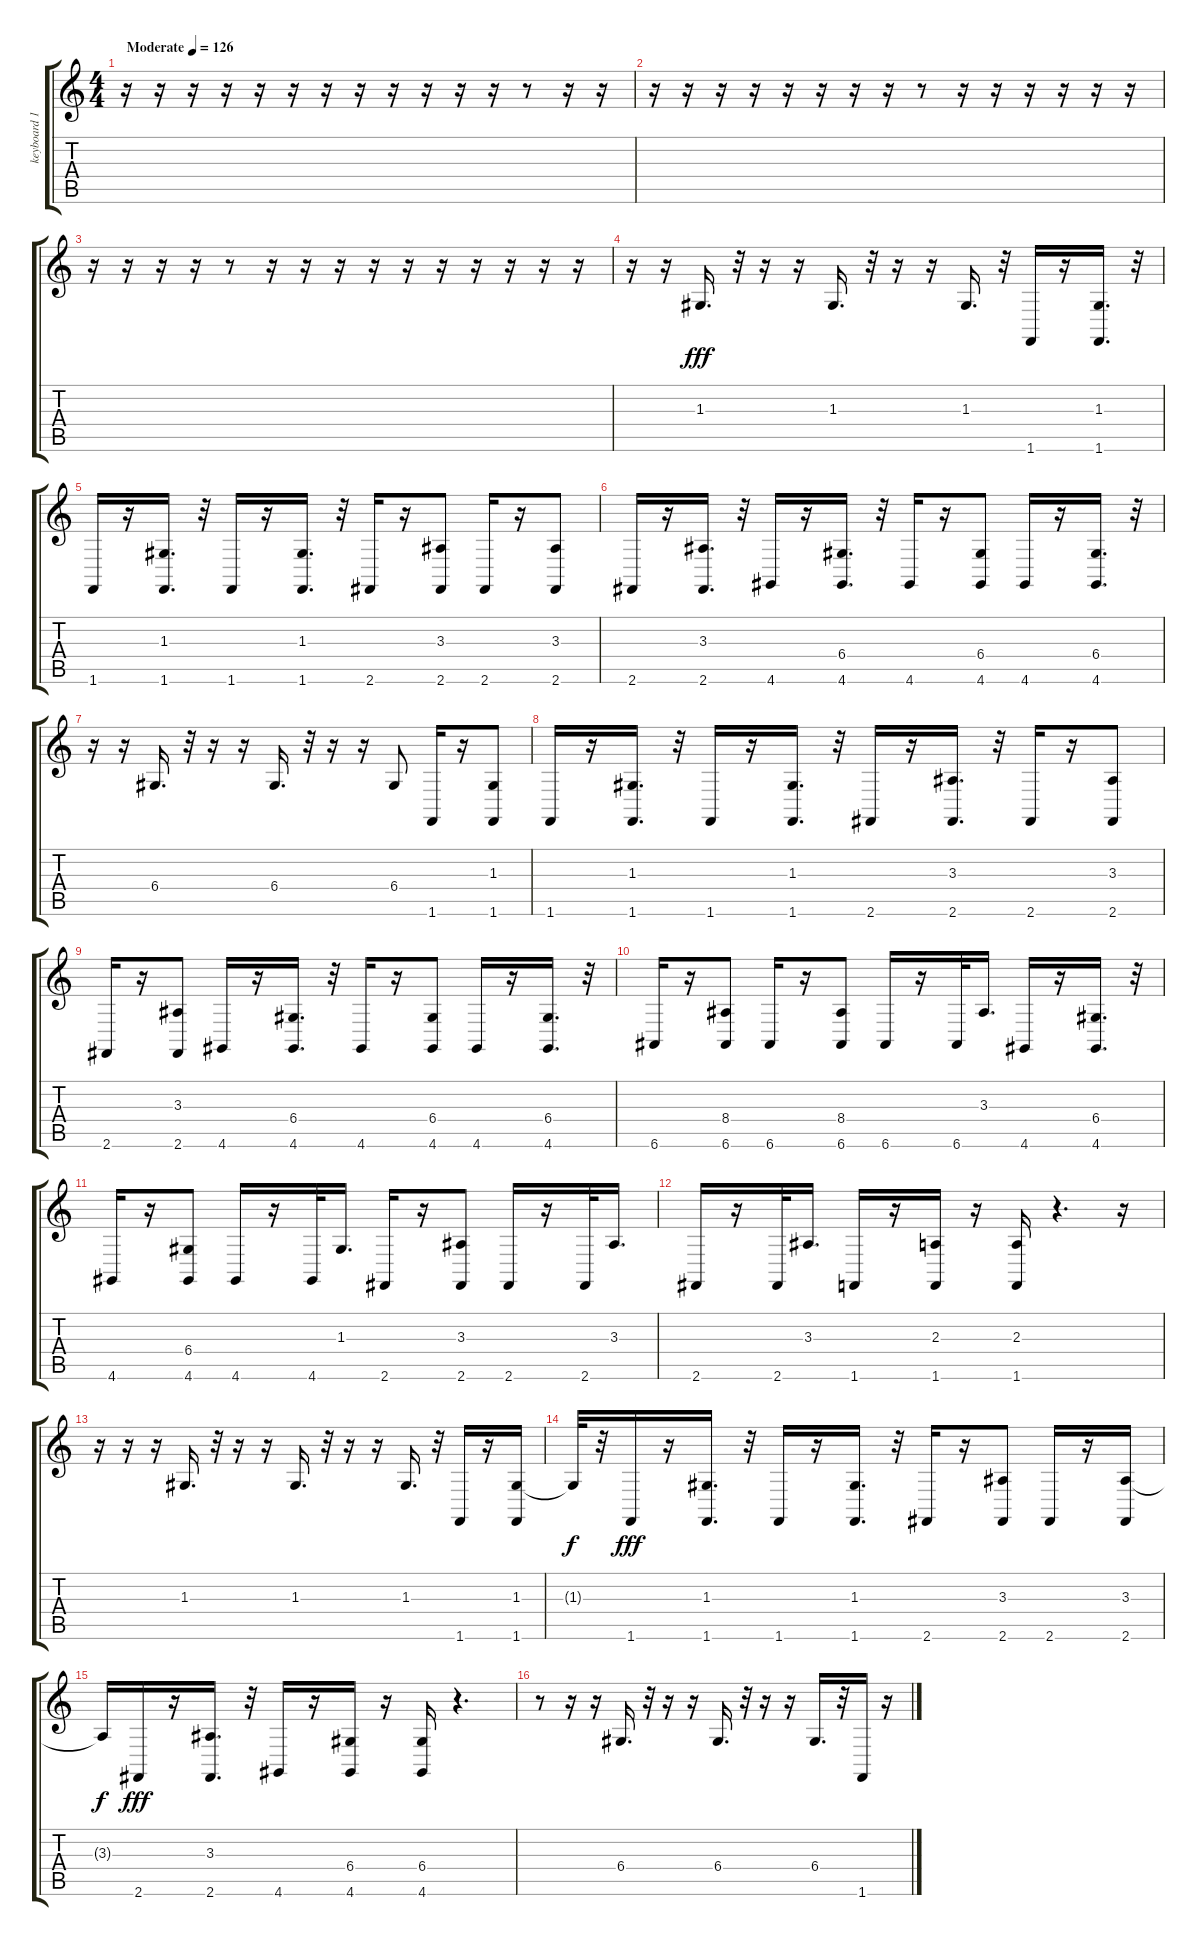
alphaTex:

\track ("keyboard 1" "keyboard 1") {instrument stringensemble1}
\staff {score tabs}
\tuning (E4 B3 G3 D3 A2 E2) {hide}
\ts (4 4)
\tempo (126 "Moderate")
\clef g2
\ks c
r.16{dy fff instrument stringensemble1} r.16 r.16 r.16 r.16 r.16 r.16 r.16 r.16 r.16 r.16 r.16 r.8 r.16 r.16 |
r.16 r.16 r.16 r.16 r.16 r.16 r.16 r.16 r.8 r.16 r.16 r.16 r.16 r.16 r.16 |
r.16 r.16 r.16 r.16 r.8 r.16 r.16 r.16 r.16 r.16 r.16 r.16 r.16 r.16 r.16 |
r.16 r.16 1.3.16{d} r.32 r.16 r.16 1.3.16{d} r.32 r.16 r.16 1.3.16{d} r.32 1.6.16 r.16 (1.3 1.6).16{d} r.32 |
1.6.16 r.16 (1.3 1.6).16{d} r.32 1.6.16 r.16 (1.3 1.6).16{d} r.32 2.6.16 r.16 (3.3 2.6).8 2.6.16 r.16 (3.3 2.6).8 |
2.6.16 r.16 (3.3 2.6).16{d} r.32 4.6.16 r.16 (6.4 4.6).16{d} r.32 4.6.16 r.16 (6.4 4.6).8 4.6.16 r.16 (6.4 4.6).16{d} r.32 |
r.16 r.16 6.4.16{d} r.32 r.16 r.16 6.4.16{d} r.32 r.16 r.16 6.4.8 1.6.16 r.16 (1.3 1.6).8 |
1.6.16 r.16 (1.3 1.6).16{d} r.32 1.6.16 r.16 (1.3 1.6).16{d} r.32 2.6.16 r.16 (3.3 2.6).16{d} r.32 2.6.16 r.16 (3.3 2.6).8 |
2.6.16 r.16 (3.3 2.6).8 4.6.16 r.16 (6.4 4.6).16{d} r.32 4.6.16 r.16 (6.4 4.6).8 4.6.16 r.16 (6.4 4.6).16{d} r.32 |
6.6.16 r.16 (8.4 6.6).8 6.6.16 r.16 (8.4 6.6).8 6.6.16 r.16 6.6.32 3.3.16{d} 4.6.16 r.16 (6.4 4.6).16{d} r.32 |
4.6.16 r.16 (6.4 4.6).8 4.6.16 r.16 4.6.32 1.3.16{d} 2.6.16 r.16 (3.3 2.6).8 2.6.16 r.16 2.6.32 3.3.16{d} |
2.6.16 r.16 2.6.32 3.3.16{d} 1.6.16 r.16 (2.3 1.6).16 r.16 (2.3 1.6).16 r.4{d} r.16 |
r.16 r.16 r.16 1.3.16{d} r.32 r.16 r.16 1.3.16{d} r.32 r.16 r.16 1.3.16{d} r.32 1.6.16 r.16 (1.3 1.6).16 |
1.3{t}.32{dy f} r.32 1.6.16{dy fff} r.16 (1.3 1.6).16{d} r.32 1.6.16 r.16 (1.3 1.6).16{d} r.32 2.6.16 r.16 (3.3 2.6).8 2.6.16 r.16 (3.3 2.6).16 |
3.3{t}.16{dy f} 2.6.16{dy fff} r.16 (3.3 2.6).16{d} r.32 4.6.16 r.16 (6.4 4.6).16 r.16 (6.4 4.6).16 r.4{d} |
r.8 r.16 r.16 6.4.16{d} r.32 r.16 r.16 6.4.16{d} r.32 r.16 r.16 6.4.16{d} r.32 1.6.16 r.16
